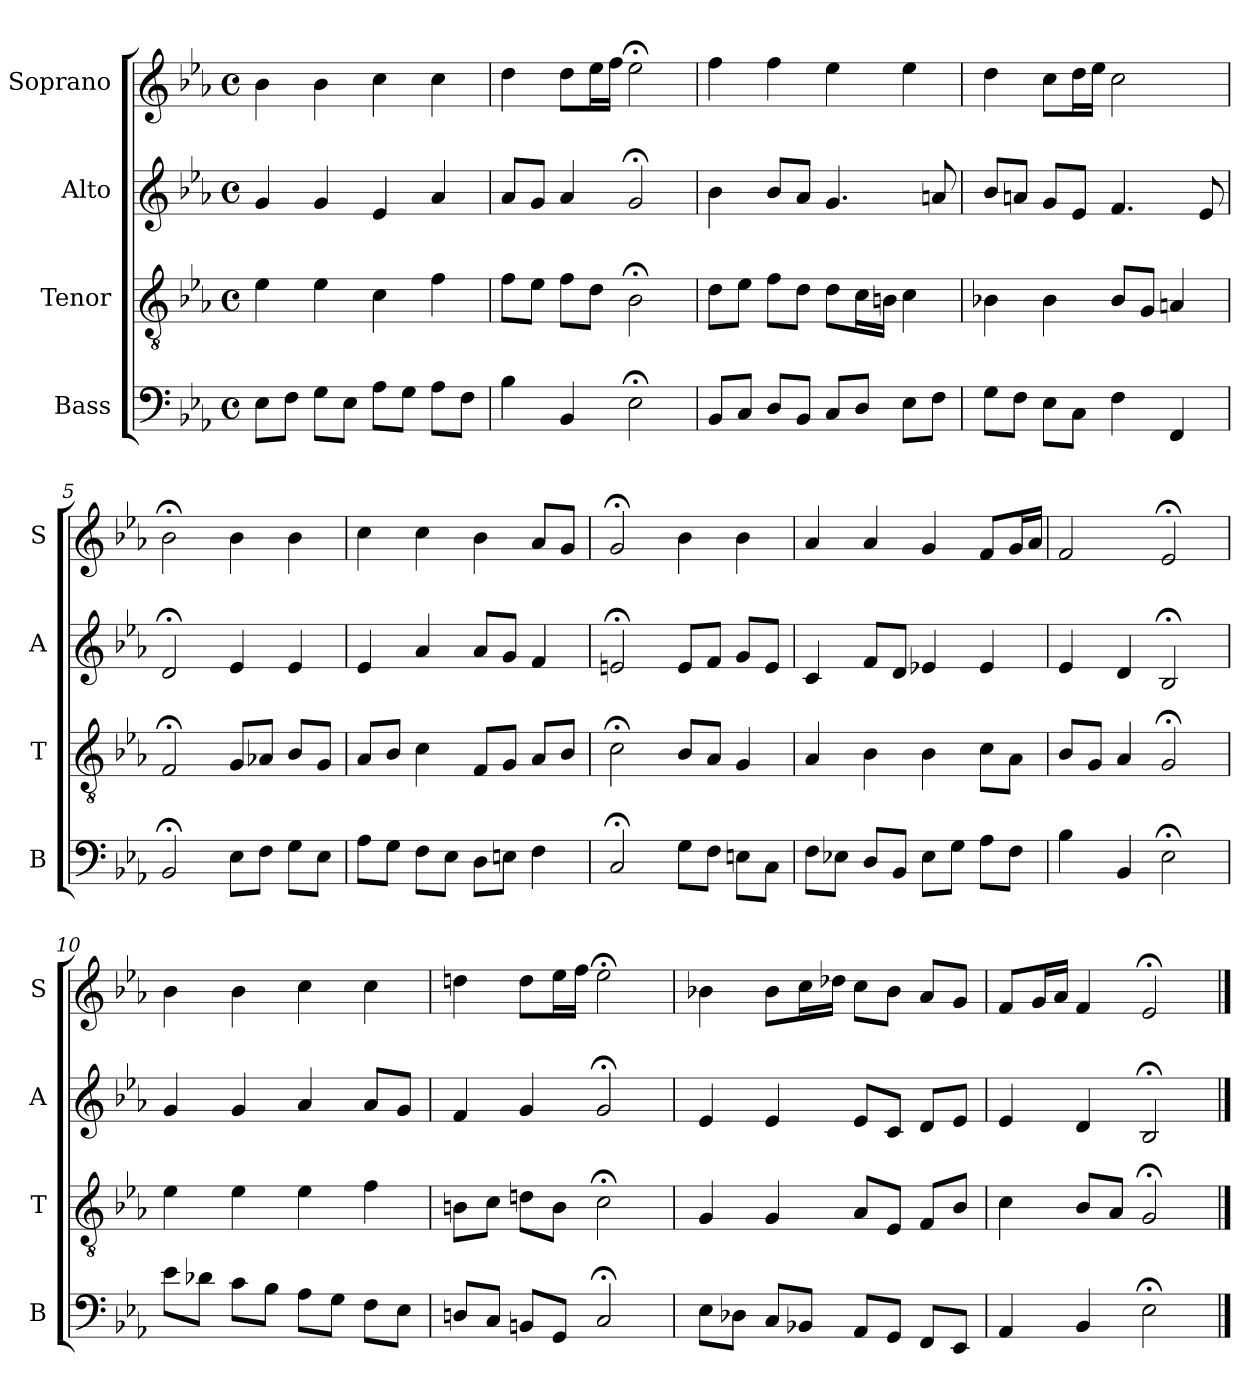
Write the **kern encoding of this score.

**kern	**kern	**kern	**kern
*part4	*part3	*part2	*part1
*staff4	*staff3	*staff2	*staff1
*I"Bass	*I"Tenor	*I"Alto	*I"Soprano
*I'B	*I'T	*I'A	*I'S
*clefF4	*clefGv2	*clefG2	*clefG2
*k[b-e-a-]	*k[b-e-a-]	*k[b-e-a-]	*k[b-e-a-]
*E-:	*E-:	*E-:	*E-:
*M4/4	*M4/4	*M4/4	*M4/4
*met(c)	*met(c)	*met(c)	*met(c)
*MM100	*MM100	*MM100	*MM100
=1	=1	=1	=1
8E-L	4e-	4g	4b-
8FJ	.	.	.
8GL	4e-	4g	4b-
8E-J	.	.	.
8A-L	4c	4e-	4cc
8GJ	.	.	.
8A-L	4f	4a-	4cc
8FJ	.	.	.
=2	=2	=2	=2
4B-	8fL	8a-L	4dd
.	8e-J	8gJ	.
4BB-	8fL	4a-	8ddL
.	8dJ	.	16ee-L
.	.	.	16ffJJ
2E-;<	2B-;<	2g;<	2ee-;<
=3	=3	=3	=3
8BB-L	8dL	4b-	4ff
8CJ	8e-J	.	.
8DL	8fL	8b-L	4ff
8BB-J	8dJ	8a-J	.
8CL	8dL	4.g	4ee-
8DJ	16cL	.	.
.	16BnJJ	.	.
8E-L	4c	.	4ee-
8FJ	.	8an	.
=4	=4	=4	=4
8GL	4B-X	8b-L	4dd
8FJ	.	8anJ	.
8E-L	4B-	8gL	8ccL
8CJ	.	8e-J	16ddL
.	.	.	16ee-JJ
4F	8B-L	4.f	2cc
.	8GJ	.	.
4FF	4An	.	.
.	.	8e-	.
=5	=5	=5	=5
2BB-;<	2F;<	2d;<	2b-;<
8E-L	8GL	4e-	4b-
8FJ	8A-XJ	.	.
8GL	8B-L	4e-	4b-
8E-iJ	8GiJ	.	.
=6	=6	=6	=6
8A-iL	8A-iL	4e-	4cc
8GJ	8B-J	.	.
8FL	4c	4a-	4cc
8E-J	.	.	.
8DL	8FL	8a-L	4b-
8EnJ	8GJ	8gJ	.
4F	8A-L	4f	8a-L
.	8B-J	.	8gJ
=7	=7	=7	=7
2C;<	2c;<	2en;<	2g;<
8GL	8B-L	8eL	4b-
8FJ	8A-J	8fJ	.
8EnL	4G	8gL	4b-
8CJ	.	8eJ	.
=8	=8	=8	=8
8FL	4A-	4c	4a-
8E-XJ	.	.	.
8DL	4B-	8fL	4a-
8BB-J	.	8dJ	.
8E-L	4B-	4e-X	4g
8GJ	.	.	.
8A-L	8cL	4e-	8fL
8FiJ	8A-iJ	.	16gL
.	.	.	16a-JJ
=9	=9	=9	=9
4B-i	8B-iL	4e-	2f
.	8GJ	.	.
4BB-	4A-	4d	.
2E-;<	2G;<	2B-;<	2e-;<
=10	=10	=10	=10
8e-L	4e-	4g	4b-
8d-XJ	.	.	.
8cL	4e-	4g	4b-
8B-J	.	.	.
8A-L	4e-	4a-	4cc
8GJ	.	.	.
8FL	4f	8a-L	4cc
8E-J	.	8gJ	.
=11	=11	=11	=11
8DnL	8BnL	4f	4ddn
8CJ	8cJ	.	.
8BBnL	8dnL	4g	8ddL
8GGJ	8BJ	.	16ee-L
.	.	.	16ffJJ
2C;<	2c;<	2g;<	2ee-;<
=12	=12	=12	=12
8E-L	4G	4e-	4b-X
8D-XJ	.	.	.
8CL	4G	4e-	8b-L
8BB-XJ	.	.	16ccL
.	.	.	16dd-XJJ
8AA-L	8A-L	8e-L	8ccL
8GGJ	8E-J	8cJ	8b-J
8FFL	8FL	8dL	8a-L
8EE-J	8B-J	8e-J	8gJ
=13	=13	=13	=13
4AA-	4c	4e-	8fL
.	.	.	16gL
.	.	.	16a-JJ
4BB-	8B-L	4d	4f
.	8A-J	.	.
2E-;<	2G;<	2B-;<	2e-;<
==	==	==	==
*-	*-	*-	*-
